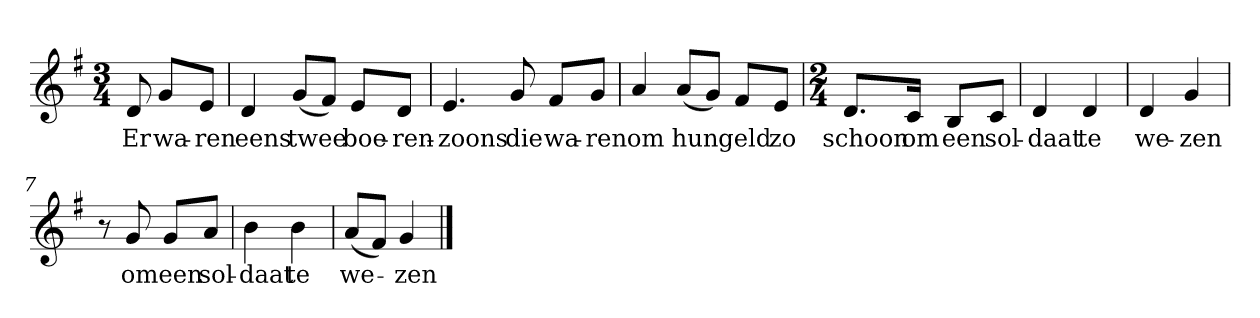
**kern	**text
*part1	*part1
*staff1	*staff1
*clefG2	*
*k[f#]	*
*G:	*
*M3/4	*
*MM120	*
=	=
8d	Er
8g/L	wa-
8e/J	-ren
=1	=1
4d	eens
(8g/L	twee
8f#/J)	.
8e/L	boe-
8d/J	-ren-
=2	=2
4.e	-zoons
8g	die
8f#/L	wa-
8g/J	-ren
=3	=3
4a	om
(8a/L	hun
8g/J)	.
8f#/L	geld
8e/J	zo
=4	=4
*M2/4	*
8.d/L	schoon
16c/Jk	om
8B/L	een
8c/J	sol-
=5	=5
4d	-daat
4d	te
=6	=6
4d	we-
4g	-zen
=7	=7
8r	.
8g	om
8g/L	een
8a/J	sol-
=8	=8
4b	-daat
4b	te
=9	=9
(8a/L	we-
8f#/J)	.
4g	-zen
==	==
*-	*-
